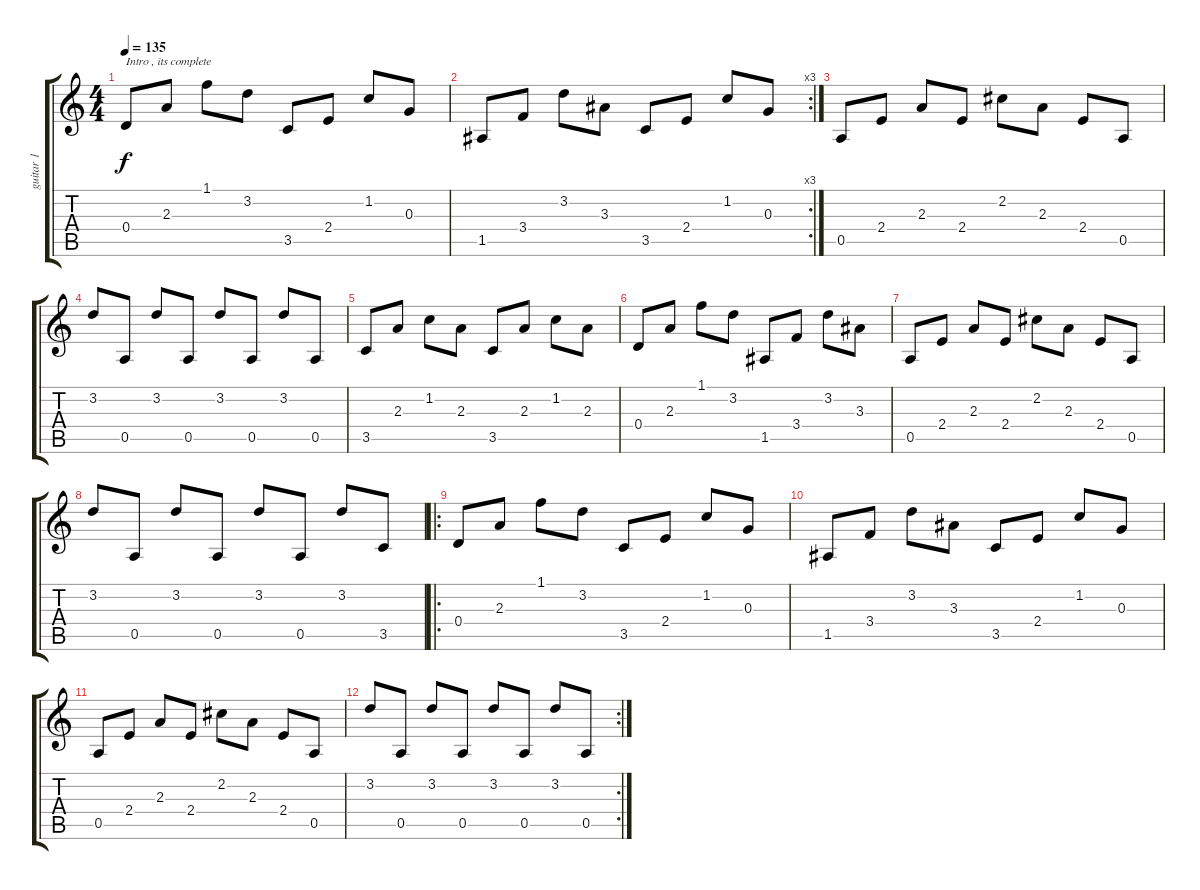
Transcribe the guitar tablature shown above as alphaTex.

\track ("guitar 1" "guitar 1") {instrument distortionguitar}
\staff {score tabs}
\tuning (E4 B3 G3 D3 A2 E2) {hide}
\ts (4 4)
\tempo 135
\clef g2
\ks c
0.4.8{txt "Intro , its complete" dy f instrument distortionguitar} 2.3.8 1.1.8 3.2.8 3.5.8 2.4.8 1.2.8 0.3.8 |
\rc 3
1.5.8 3.4.8 3.2.8 3.3.8 3.5.8 2.4.8 1.2.8 0.3.8 |
0.5.8 2.4.8 2.3.8 2.4.8 2.2.8 2.3.8 2.4.8 0.5.8 |
3.2.8 0.5.8 3.2.8 0.5.8 3.2.8 0.5.8 3.2.8 0.5.8 |
3.5.8 2.3.8 1.2.8 2.3.8 3.5.8 2.3.8 1.2.8 2.3.8 |
0.4.8 2.3.8 1.1.8 3.2.8 1.5.8 3.4.8 3.2.8 3.3.8 |
0.5.8 2.4.8 2.3.8 2.4.8 2.2.8 2.3.8 2.4.8 0.5.8 |
3.2.8 0.5.8 3.2.8 0.5.8 3.2.8 0.5.8 3.2.8 3.5.8 |
\ro
0.4.8 2.3.8 1.1.8 3.2.8 3.5.8 2.4.8 1.2.8 0.3.8 |
1.5.8 3.4.8 3.2.8 3.3.8 3.5.8 2.4.8 1.2.8 0.3.8 |
0.5.8 2.4.8 2.3.8 2.4.8 2.2.8 2.3.8 2.4.8 0.5.8 |
\rc 2
3.2.8 0.5.8 3.2.8 0.5.8 3.2.8 0.5.8 3.2.8 0.5.8
